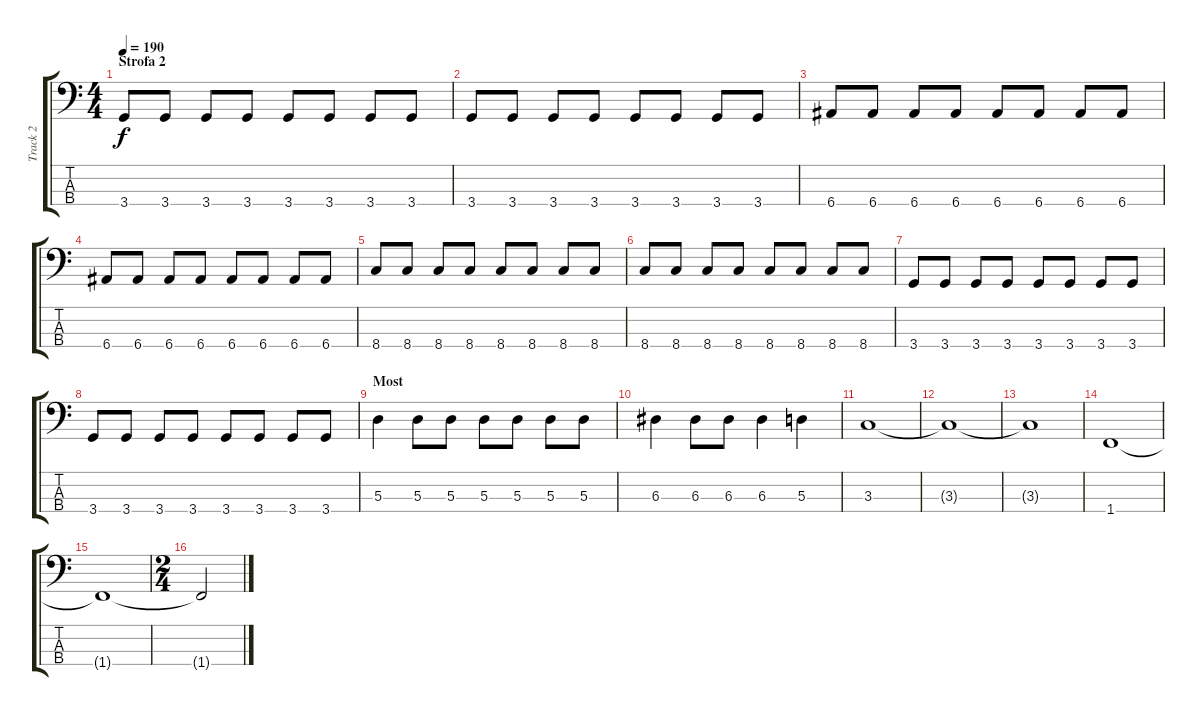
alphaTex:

\track ("Track 2" "Track 2") {instrument electricbassfinger}
\staff {score tabs}
\tuning (G2 D2 A1 E1) {hide}
\ts (4 4)
\section ("" "Strofa 2")
\tempo 190
\clef f4
\ks c
3.4.8{dy f} 3.4.8 3.4.8 3.4.8 3.4.8 3.4.8 3.4.8 3.4.8 |
3.4.8 3.4.8 3.4.8 3.4.8 3.4.8 3.4.8 3.4.8 3.4.8 |
6.4.8 6.4.8 6.4.8 6.4.8 6.4.8 6.4.8 6.4.8 6.4.8 |
6.4.8 6.4.8 6.4.8 6.4.8 6.4.8 6.4.8 6.4.8 6.4.8 |
8.4.8 8.4.8 8.4.8 8.4.8 8.4.8 8.4.8 8.4.8 8.4.8 |
8.4.8 8.4.8 8.4.8 8.4.8 8.4.8 8.4.8 8.4.8 8.4.8 |
3.4.8 3.4.8 3.4.8 3.4.8 3.4.8 3.4.8 3.4.8 3.4.8 |
3.4.8 3.4.8 3.4.8 3.4.8 3.4.8 3.4.8 3.4.8 3.4.8 |
\section ("" "Most")
5.3.4 5.3.8 5.3.8 5.3.8 5.3.8 5.3.8 5.3.8 |
6.3.4 6.3.8 6.3.8 6.3.4 5.3.4 |
3.3.1 |
3.3{t}.1 |
3.3{t}.1 |
1.4.1 |
1.4{t}.1 |
\ts (2 4)
1.4{t}.2
